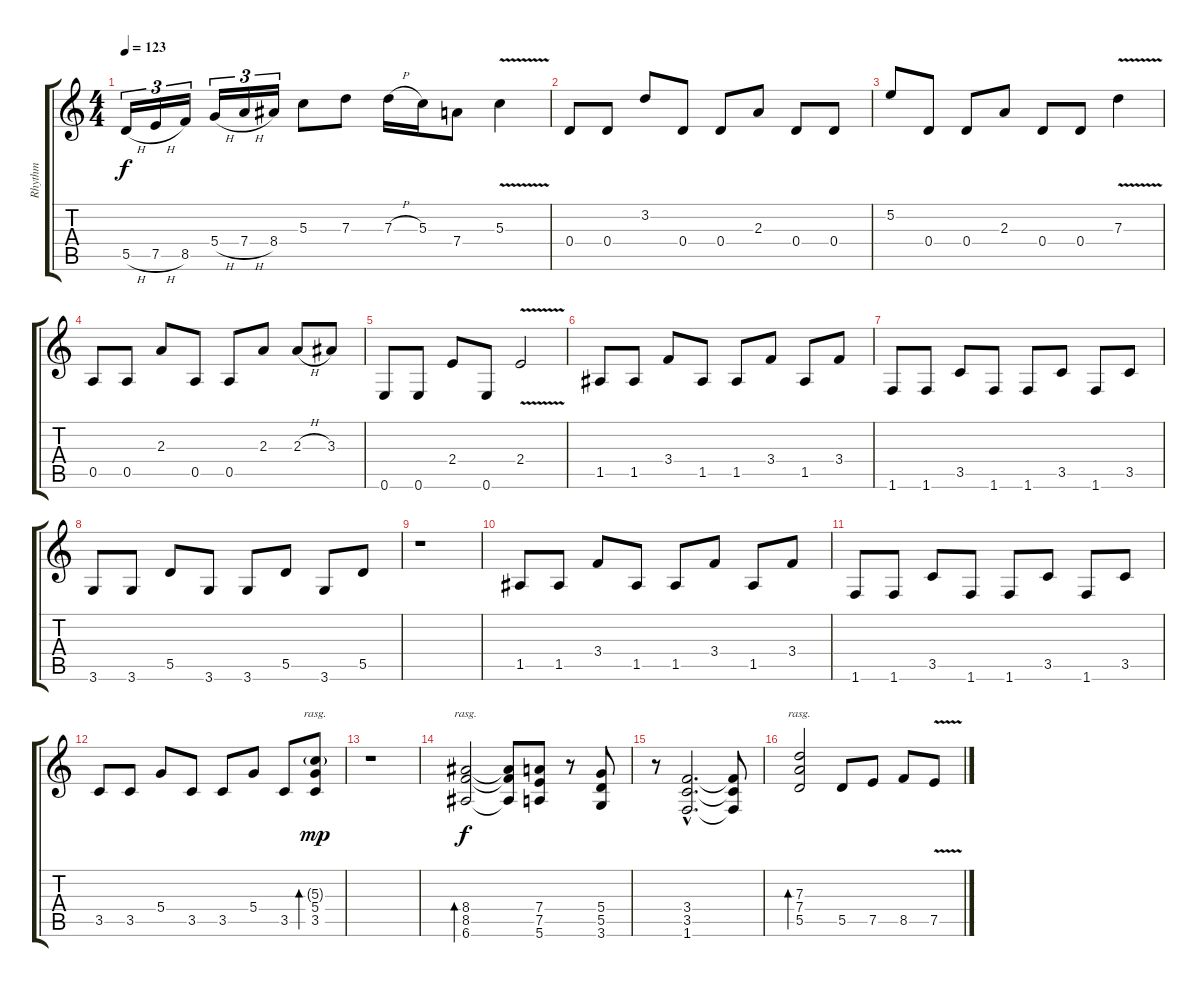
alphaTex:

\track ("Rhythm" "Rhythm") {instrument distortionguitar}
\staff {score tabs}
\tuning (E4 B3 G3 D3 A2 E2) {hide}
\ts (4 4)
\tempo 123
\clef g2
\ks c
5.5{h}.16{tu (3 2) dy f} 7.5{h}.16{tu (3 2)} 8.5.16{tu (3 2)} 5.4{h}.16{tu (3 2)} 7.4{h}.16{tu (3 2)} 8.4.16{tu (3 2)} 5.3.8 7.3.8 7.3{h}.16 5.3.16 7.4.8 5.3{v}.4 |
0.4.8 0.4.8 3.2.8 0.4.8 0.4.8 2.3.8 0.4.8 0.4.8 |
5.2.8 0.4.8 0.4.8 2.3.8 0.4.8 0.4.8 7.3{v}.4 |
0.5.8 0.5.8 2.3.8 0.5.8 0.5.8 2.3.8 2.3{h}.8 3.3.8 |
0.6.8 0.6.8 2.4.8 0.6.8 2.4{v}.2 |
1.5.8 1.5.8 3.4.8 1.5.8 1.5.8 3.4.8 1.5.8 3.4.8 |
1.6.8 1.6.8 3.5.8 1.6.8 1.6.8 3.5.8 1.6.8 3.5.8 |
3.6.8 3.6.8 5.5.8 3.6.8 3.6.8 5.5.8 3.6.8 5.5.8 |
r.1 |
1.5.8 1.5.8 3.4.8 1.5.8 1.5.8 3.4.8 1.5.8 3.4.8 |
1.6.8 1.6.8 3.5.8 1.6.8 1.6.8 3.5.8 1.6.8 3.5.8 |
3.5.8 3.5.8 5.4.8 3.5.8 3.5.8 5.4.8 3.5.8 (5.3{g} 5.4 3.5).8{bd 240 rasg ii dy mp} |
r.1 |
(8.4 8.5 6.6).2{bd 120 rasg ii dy f} (8.4{t} 8.5{t} 6.6{t}).8 (7.4 7.5 5.6).8 r.8 (5.4 5.5 3.6).8 |
r.8 (3.4{hac} 3.5{hac} 1.6{hac}).2{d} (3.4{t} 3.5{t} 1.6{t}).8 |
(7.3 7.4 5.5).2{bd 120 rasg ii} 5.5.8 7.5.8 8.5.8 7.5{v}.8
